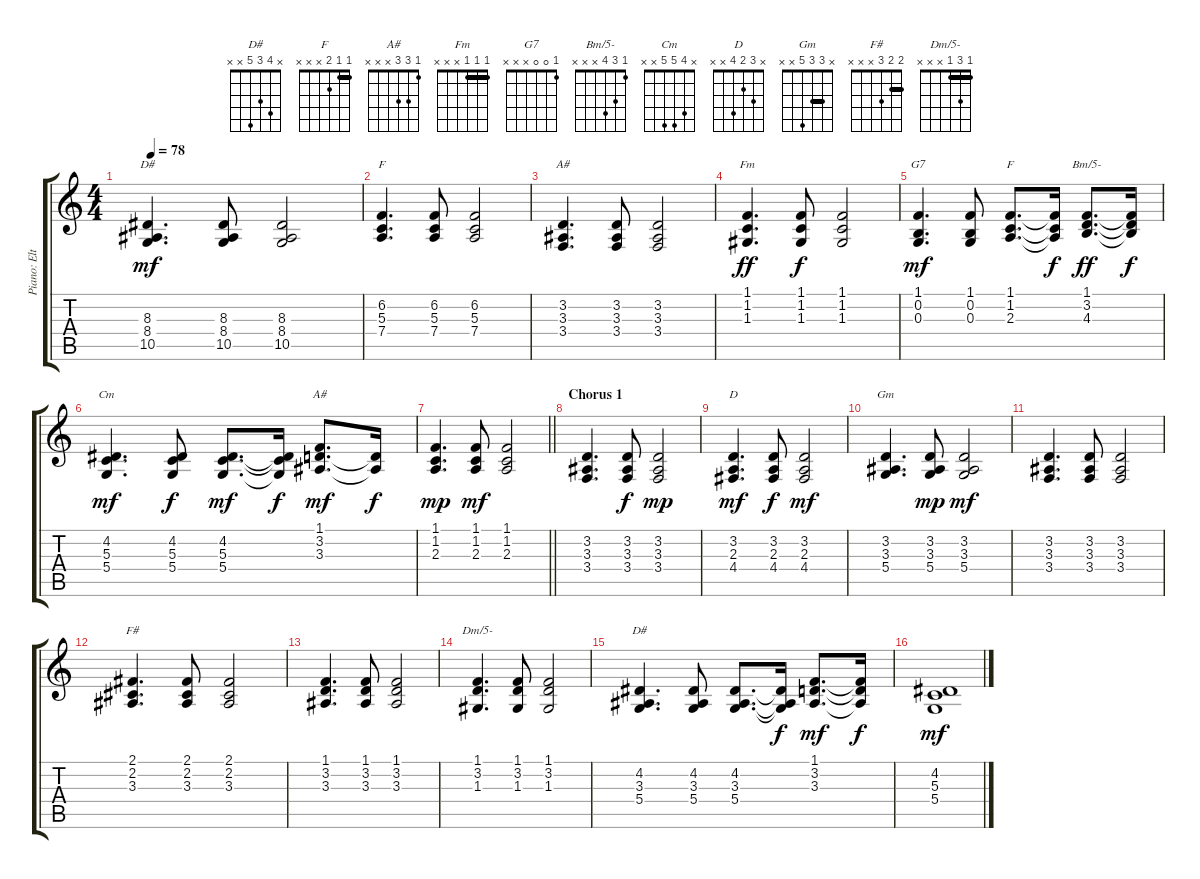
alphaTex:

\track ("Piano: Elton John" "Piano: Elt") {instrument electricpiano2}
\staff {score tabs}
\tuning (E4 B3 G3 D3 A2 E2) {hide}
\chord ("D#" x x 8 8 10 x) {firstfret 8 barre 8}
\chord ("F" x 6 5 7 x x) {firstfret 5}
\chord ("A#" x 3 3 3 x x) {barre 3}
\chord ("Fm" 1 1 1 x x x) {barre 1}
\chord ("G7" 1 0 0 x x x)
\chord ("F" 1 1 2 x x x) {barre 1}
\chord ("Bm/5-" 1 3 4 x x x)
\chord ("Cm" x 4 5 5 x x)
\chord ("A#" 1 3 3 x x x)
\chord ("D" x 3 2 4 x x)
\chord ("Gm" x 3 3 5 x x) {barre 3}
\chord ("F#" 2 2 3 x x x) {barre 2}
\chord ("Dm/5-" 1 3 1 x x x) {barre 1}
\chord ("D#" x 4 3 5 x x)
\ts (4 4)
\tempo 78
\clef g2
\ks c
(8.3 8.4 10.5).4{d ch "D#" dy mf} (8.3 8.4 10.5).8 (8.3 8.4 10.5).2 |
(6.2 5.3 7.4).4{d ch "F"} (6.2 5.3 7.4).8 (6.2 5.3 7.4).2 |
(3.2 3.3 3.4).4{d ch "A#"} (3.2 3.3 3.4).8 (3.2 3.3 3.4).2 |
(1.1 1.2 1.3).4{d ch "Fm" dy ff} (1.1 1.2 1.3).8{dy f} (1.1 1.2 1.3).2 |
(1.1 0.2 0.3).4{d ch "G7" dy mf} (1.1 0.2 0.3).8 (1.1 1.2 2.3).8{d ch "F"} (1.1{t} 1.2{t} 2.3{t}).16{dy f} (1.1 3.2 4.3).8{d ch "Bm/5-" dy ff} (1.1{t} 3.2{t} 4.3{t}).16{dy f} |
(4.2 5.3 5.4).4{d ch "Cm" dy mf} (4.2 5.3 5.4).8{dy f} (4.2 5.3 5.4).8{d dy mf} (4.2{t} 5.3{t} 5.4{t}).16{dy f} (1.1 3.2 3.3).8{d ch "A#" dy mf} (3.2{t} 3.3{t}).16{dy f} |
\barLineRight lightlight
(1.1 1.2 2.3).4{d dy mp} (1.1 1.2 2.3).8{dy mf} (1.1 1.2 2.3).2 |
\section ("" "Chorus 1")
(3.2 3.3 3.4).4{d} (3.2 3.3 3.4).8{dy f} (3.2 3.3 3.4).2{dy mp} |
(3.2 2.3 4.4).4{d ch "D" dy mf} (3.2 2.3 4.4).8{dy f} (3.2 2.3 4.4).2{dy mf} |
(3.2 3.3 5.4).4{d ch "Gm"} (3.2 3.3 5.4).8{dy mp} (3.2 3.3 5.4).2{dy mf} |
(3.2 3.3 3.4).4{d} (3.2 3.3 3.4).8 (3.2 3.3 3.4).2 |
(2.1 2.2 3.3).4{d ch "F#"} (2.1 2.2 3.3).8 (2.1 2.2 3.3).2 |
(1.1 3.2 3.3).4{d} (1.1 3.2 3.3).8 (1.1 3.2 3.3).2 |
(1.1 3.2 1.3).4{d ch "Dm/5-"} (1.1 3.2 1.3).8 (1.1 3.2 1.3).2 |
(4.2 3.3 5.4).4{d ch "D#"} (4.2 3.3 5.4).8 (4.2 3.3 5.4).8{d} (4.2{t} 3.3{t} 5.4{t}).16{dy f} (1.1 3.2 3.3).8{d dy mf} (1.1{t} 3.2{t} 3.3{t}).16{dy f} |
(4.2 5.3 5.4).1{dy mf}
